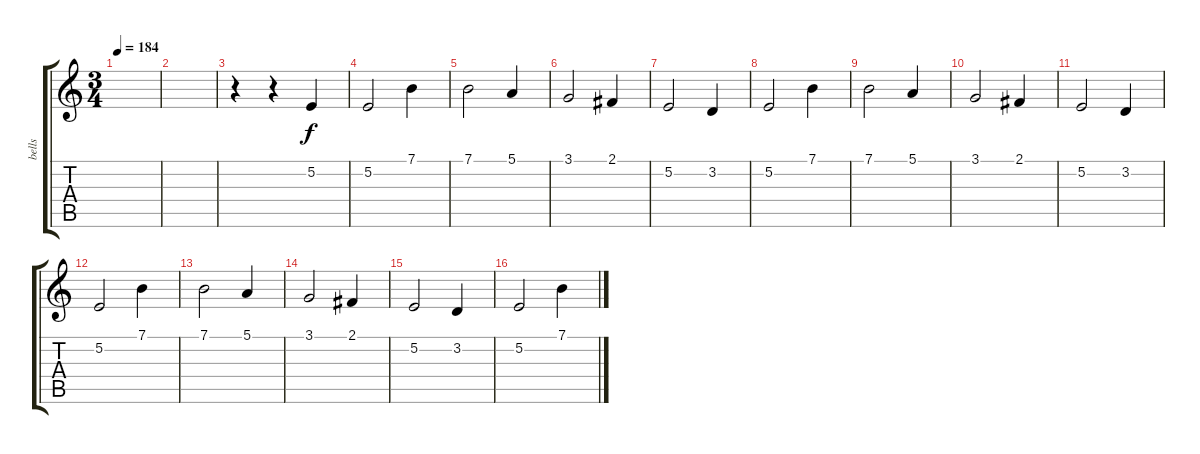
\track ("bells" "bells") {instrument vibraphone}
\staff {score tabs}
\tuning (E4 B3 G3 D3 A2 E2) {hide}
\ts (3 4)
\tempo 184
\clef g2
\ks c
|
|
r.4 r.4 5.2.4 |
5.2.2 7.1.4 |
7.1.2 5.1.4 |
3.1.2 2.1.4 |
5.2.2 3.2.4 |
5.2.2 7.1.4 |
7.1.2 5.1.4 |
3.1.2 2.1.4 |
5.2.2 3.2.4 |
5.2.2 7.1.4 |
7.1.2 5.1.4 |
3.1.2 2.1.4 |
5.2.2 3.2.4 |
5.2.2 7.1.4
